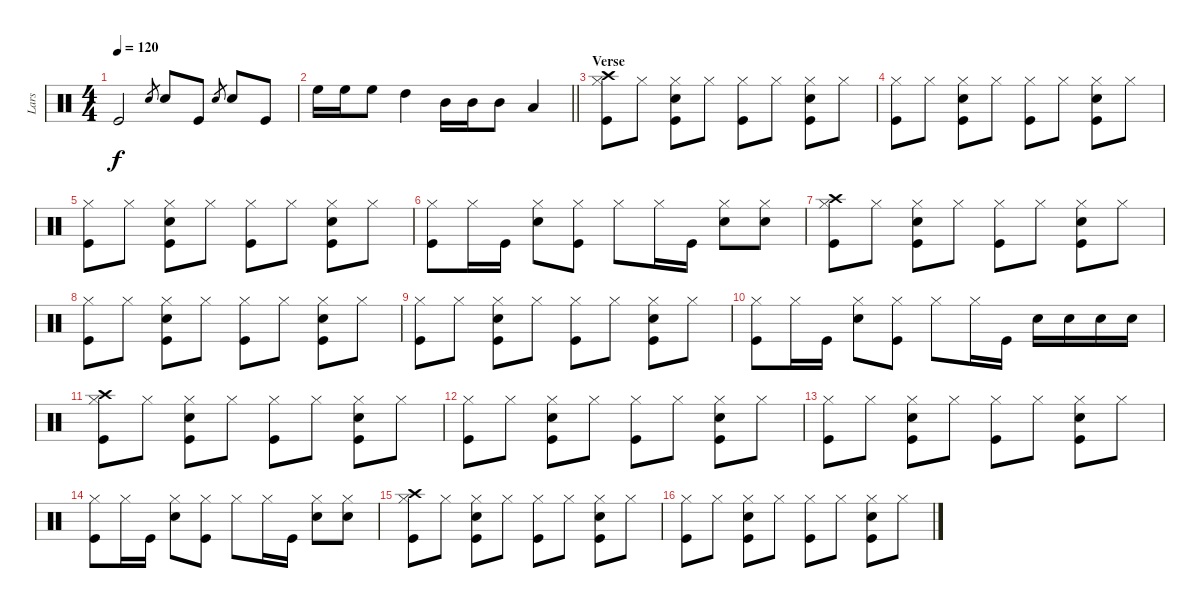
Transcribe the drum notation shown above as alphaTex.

\track ("Lars" "Lars") {instrument percussion}
\staff {score}
\articulation defaults
\ts (4 4)
\tempo 120
\clef neutral
\ks c "Kick (hit)".2{dy f} "Snare (hit) 2".8{gr} "Snare (hit) 2".8 "Kick (hit)".8 "Snare (hit) 2".8{gr} "Snare (hit) 2".8 "Kick (hit)".8
|
\barLineRight lightlight "High Floor Tom (hit)".16 "High Floor Tom (hit)".16 "High Floor Tom (hit)".8 "High Tom (hit)".4 "Mid Tom (hit)".16 "Mid Tom (hit)".16 "Mid Tom (hit)".8 "Low Tom (hit)".4
|
\section ("" "Verse")
("Crash high (hit)" "Kick (hit)" "Hi-Hat (closed)").8 "Hi-Hat (closed)".8 ("Snare (hit) 2" "Kick (hit)" "Hi-Hat (closed)").8 "Hi-Hat (closed)".8 ("Kick (hit)" "Hi-Hat (closed)").8 "Hi-Hat (closed)".8 ("Snare (hit) 2" "Kick (hit)" "Hi-Hat (closed)").8 "Hi-Hat (closed)".8 |
("Kick (hit)" "Hi-Hat (closed)").8 "Hi-Hat (closed)".8 ("Snare (hit) 2" "Kick (hit)" "Hi-Hat (closed)").8 "Hi-Hat (closed)".8 ("Kick (hit)" "Hi-Hat (closed)").8 "Hi-Hat (closed)".8 ("Snare (hit) 2" "Kick (hit)" "Hi-Hat (closed)").8 "Hi-Hat (closed)".8 |
("Kick (hit)" "Hi-Hat (closed)").8 "Hi-Hat (closed)".8 ("Snare (hit) 2" "Kick (hit)" "Hi-Hat (closed)").8 "Hi-Hat (closed)".8 ("Kick (hit)" "Hi-Hat (closed)").8 "Hi-Hat (closed)".8 ("Snare (hit) 2" "Kick (hit)" "Hi-Hat (closed)").8 "Hi-Hat (closed)".8 |
("Kick (hit)" "Hi-Hat (closed)").8 "Hi-Hat (closed)".16 "Kick (hit)".16 ("Snare (hit) 2" "Hi-Hat (closed)").8 ("Kick (hit)" "Hi-Hat (closed)").8 "Hi-Hat (closed)".8 "Hi-Hat (closed)".16 "Kick (hit)".16 ("Snare (hit) 2" "Hi-Hat (closed)").8 ("Snare (hit) 2" "Hi-Hat (closed)").8 |
("Crash high (hit)" "Kick (hit)" "Hi-Hat (closed)").8 "Hi-Hat (closed)".8 ("Snare (hit) 2" "Kick (hit)" "Hi-Hat (closed)").8 "Hi-Hat (closed)".8 ("Kick (hit)" "Hi-Hat (closed)").8 "Hi-Hat (closed)".8 ("Snare (hit) 2" "Kick (hit)" "Hi-Hat (closed)").8 "Hi-Hat (closed)".8 |
("Kick (hit)" "Hi-Hat (closed)").8 "Hi-Hat (closed)".8 ("Snare (hit) 2" "Kick (hit)" "Hi-Hat (closed)").8 "Hi-Hat (closed)".8 ("Kick (hit)" "Hi-Hat (closed)").8 "Hi-Hat (closed)".8 ("Snare (hit) 2" "Kick (hit)" "Hi-Hat (closed)").8 "Hi-Hat (closed)".8 |
("Kick (hit)" "Hi-Hat (closed)").8 "Hi-Hat (closed)".8 ("Snare (hit) 2" "Kick (hit)" "Hi-Hat (closed)").8 "Hi-Hat (closed)".8 ("Kick (hit)" "Hi-Hat (closed)").8 "Hi-Hat (closed)".8 ("Snare (hit) 2" "Kick (hit)" "Hi-Hat (closed)").8 "Hi-Hat (closed)".8 |
("Kick (hit)" "Hi-Hat (closed)").8 "Hi-Hat (closed)".16 "Kick (hit)".16 ("Snare (hit) 2" "Hi-Hat (closed)").8 ("Kick (hit)" "Hi-Hat (closed)").8 "Hi-Hat (closed)".8 "Hi-Hat (closed)".16 "Kick (hit)".16 "Snare (hit) 2".16 "Snare (hit) 2".16 "Snare (hit) 2".16 "Snare (hit) 2".16 |
("Crash high (hit)" "Kick (hit)" "Hi-Hat (closed)").8 "Hi-Hat (closed)".8 ("Snare (hit) 2" "Kick (hit)" "Hi-Hat (closed)").8 "Hi-Hat (closed)".8 ("Kick (hit)" "Hi-Hat (closed)").8 "Hi-Hat (closed)".8 ("Snare (hit) 2" "Kick (hit)" "Hi-Hat (closed)").8 "Hi-Hat (closed)".8 |
("Kick (hit)" "Hi-Hat (closed)").8 "Hi-Hat (closed)".8 ("Snare (hit) 2" "Kick (hit)" "Hi-Hat (closed)").8 "Hi-Hat (closed)".8 ("Kick (hit)" "Hi-Hat (closed)").8 "Hi-Hat (closed)".8 ("Snare (hit) 2" "Kick (hit)" "Hi-Hat (closed)").8 "Hi-Hat (closed)".8 |
("Kick (hit)" "Hi-Hat (closed)").8 "Hi-Hat (closed)".8 ("Snare (hit) 2" "Kick (hit)" "Hi-Hat (closed)").8 "Hi-Hat (closed)".8 ("Kick (hit)" "Hi-Hat (closed)").8 "Hi-Hat (closed)".8 ("Snare (hit) 2" "Kick (hit)" "Hi-Hat (closed)").8 "Hi-Hat (closed)".8 |
("Kick (hit)" "Hi-Hat (closed)").8 "Hi-Hat (closed)".16 "Kick (hit)".16 ("Snare (hit) 2" "Hi-Hat (closed)").8 ("Kick (hit)" "Hi-Hat (closed)").8 "Hi-Hat (closed)".8 "Hi-Hat (closed)".16 "Kick (hit)".16 ("Snare (hit) 2" "Hi-Hat (closed)").8 ("Snare (hit) 2" "Hi-Hat (closed)").8 |
("Crash high (hit)" "Kick (hit)" "Hi-Hat (closed)").8 "Hi-Hat (closed)".8 ("Snare (hit) 2" "Kick (hit)" "Hi-Hat (closed)").8 "Hi-Hat (closed)".8 ("Kick (hit)" "Hi-Hat (closed)").8 "Hi-Hat (closed)".8 ("Snare (hit) 2" "Kick (hit)" "Hi-Hat (closed)").8 "Hi-Hat (closed)".8 |
("Kick (hit)" "Hi-Hat (closed)").8 "Hi-Hat (closed)".8 ("Snare (hit) 2" "Kick (hit)" "Hi-Hat (closed)").8 "Hi-Hat (closed)".8 ("Kick (hit)" "Hi-Hat (closed)").8 "Hi-Hat (closed)".8 ("Snare (hit) 2" "Kick (hit)" "Hi-Hat (closed)").8 "Hi-Hat (closed)".8
